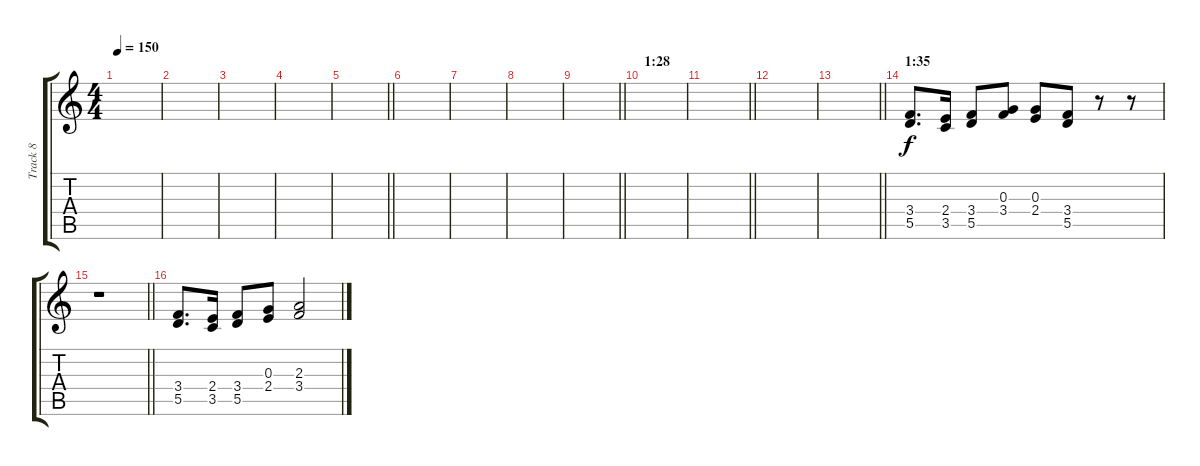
\track ("Track 8" "Track 8") {instrument electricguitarclean}
\staff {score tabs}
\tuning (E4 B3 G3 D3 A2 D2) {hide}
\ts (4 4)
\tempo 150
\clef g2
\ks c
|
|
|
|
\barLineRight lightlight
|
|
|
|
\barLineRight lightlight
|
\section ("" "1:28")
|
\barLineRight lightlight
|
|
\barLineRight lightlight
|
\section ("" "1:35")
(3.4 5.5).8{d} (2.4 3.5).16 (3.4 5.5).8 (0.3 3.4).8 (0.3 2.4).8 (3.4 5.5).8 r.8 r.8 |
\barLineRight lightlight
r.1 |
(3.4 5.5).8{d} (2.4 3.5).16 (3.4 5.5).8 (0.3 2.4).8 (2.3 3.4).2
